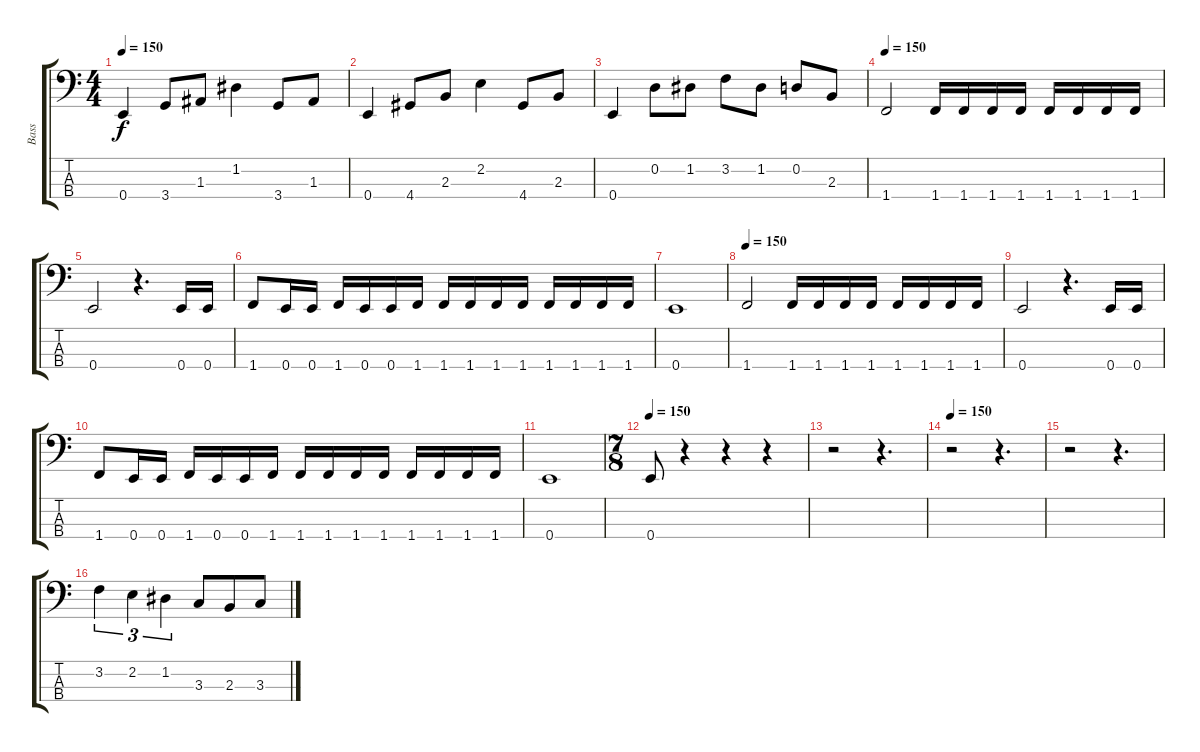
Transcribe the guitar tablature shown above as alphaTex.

\track ("Bass" "Bass") {instrument electricbasspick}
\staff {score tabs}
\tuning (G2 D2 A1 E1) {hide}
\ts (4 4)
\tempo 150
\clef f4
\ks c
0.4.4{dy f} 3.4.8 1.3.8 1.2.4 3.4.8 1.3.8 |
0.4.4 4.4.8 2.3.8 2.2.4 4.4.8 2.3.8 |
0.4.4 0.2.8 1.2.8 3.2.8 1.2.8 0.2.8 2.3.8 |
\tempo 150
1.4.2 1.4.16 1.4.16 1.4.16 1.4.16 1.4.16 1.4.16 1.4.16 1.4.16 |
0.4.2 r.4{d} 0.4.16 0.4.16 |
1.4.8 0.4.16 0.4.16 1.4.16 0.4.16 0.4.16 1.4.16 1.4.16 1.4.16 1.4.16 1.4.16 1.4.16 1.4.16 1.4.16 1.4.16 |
0.4.1 |
\tempo 150
1.4.2 1.4.16 1.4.16 1.4.16 1.4.16 1.4.16 1.4.16 1.4.16 1.4.16 |
0.4.2 r.4{d} 0.4.16 0.4.16 |
1.4.8 0.4.16 0.4.16 1.4.16 0.4.16 0.4.16 1.4.16 1.4.16 1.4.16 1.4.16 1.4.16 1.4.16 1.4.16 1.4.16 1.4.16 |
0.4.1 |
\ts (7 8)
\tempo 150
0.4.8 r.4 r.4 r.4 |
r.2 r.4{d} |
\tempo 150
r.2 r.4{d} |
r.2 r.4{d} |
3.2.4{tu (3 2)} 2.2.4{tu (3 2)} 1.2.4{tu (3 2)} 3.3.8 2.3.8 3.3.8
